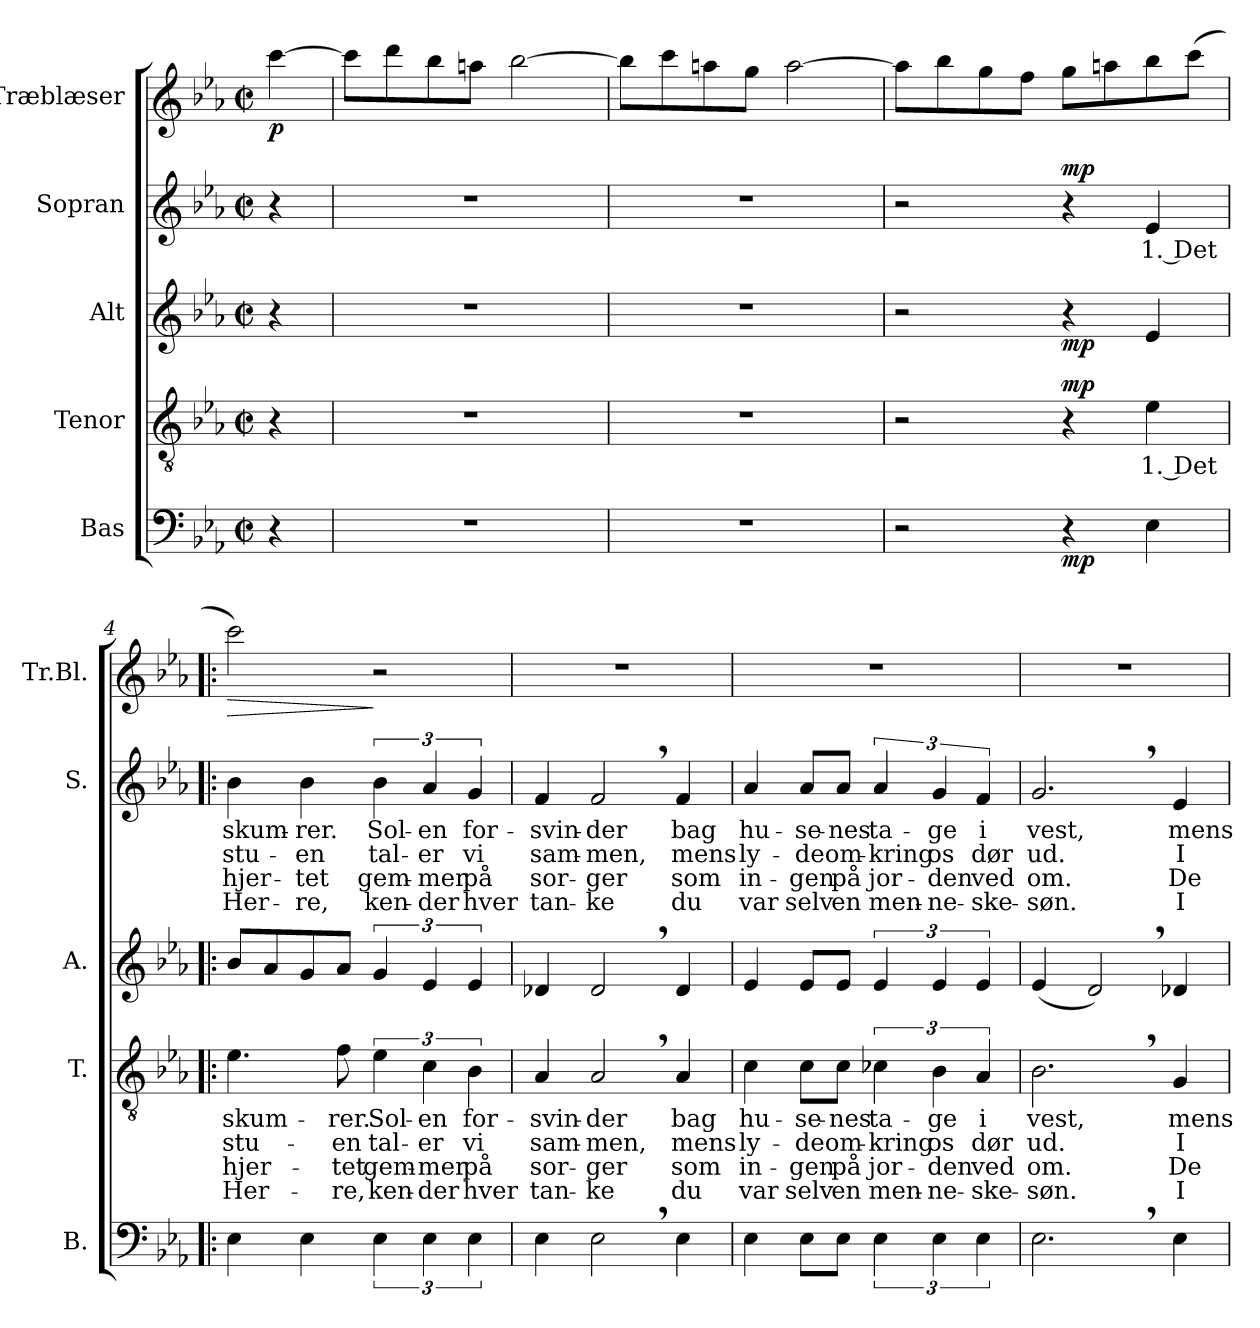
**kern	**dynam	**kern	**text	**text	**text	**text	**dynam	**kern	**dynam	**kern	**text	**text	**text	**text	**dynam	**kern	**dynam
*part5	*part5	*part4	*part4	*part4	*part4	*part4	*part4	*part3	*part3	*part2	*part2	*part2	*part2	*part2	*part2	*part1	*part1
*staff5	*staff5	*staff4	*staff4	*staff4	*staff4	*staff4	*staff4	*staff3	*staff3	*staff2	*staff2	*staff2	*staff2	*staff2	*staff2	*staff1	*staff1
*I"Bas	*	*I"Tenor	*	*	*	*	*	*I"Alt	*	*I"Sopran	*	*	*	*	*	*I"Træblæser	*
*I'B.	*	*I'T.	*	*	*	*	*	*I'A.	*	*I'S.	*	*	*	*	*	*I'Tr.Bl.	*
*clefF4	*	*clefGv2	*	*	*	*	*	*clefG2	*	*clefG2	*	*	*	*	*	*clefG2	*
*	*	*	*	*	*	*	*	*	*	*	*	*	*	*	*	*ITrd1c2	*
*k[b-e-a-]	*	*k[b-e-a-]	*	*	*	*	*	*k[b-e-a-]	*	*k[b-e-a-]	*	*	*	*	*	*k[b-e-a-d-g-]	*
*M2/2	*	*M2/2	*	*	*	*	*	*M2/2	*	*M2/2	*	*	*	*	*	*M2/2	*
*met(c|)	*	*met(c|)	*	*	*	*	*	*met(c|)	*	*met(c|)	*	*	*	*	*	*met(c|)	*
*MM65	*	*MM65	*	*	*	*	*	*MM65	*	*MM65	*	*	*	*	*	*MM65	*
=	=	=	=	=	=	=	=	=	=	=	=	=	=	=	=	=	=
!	!	!	!	!	!	!	!	!	!	!	!	!	!	!	!	!	!LO:DY:b
4r	.	4r	.	.	.	.	.	4r	.	4r	.	.	.	.	.	[4bb-!\	p
=1	=1	=1	=1	=1	=1	=1	=1	=1	=1	=1	=1	=1	=1	=1	=1	=1	=1
1r	.	1r	.	.	.	.	.	1r	.	1r	.	.	.	.	.	8bb-!\L]	.
.	.	.	.	.	.	.	.	.	.	.	.	.	.	.	.	8ccc!\	.
.	.	.	.	.	.	.	.	.	.	.	.	.	.	.	.	8aa-!\	.
.	.	.	.	.	.	.	.	.	.	.	.	.	.	.	.	8ggn!\J	.
.	.	.	.	.	.	.	.	.	.	.	.	.	.	.	.	[2aa-!\	.
=2	=2	=2	=2	=2	=2	=2	=2	=2	=2	=2	=2	=2	=2	=2	=2	=2	=2
1r	.	1r	.	.	.	.	.	1r	.	1r	.	.	.	.	.	8aa-!\L]	.
.	.	.	.	.	.	.	.	.	.	.	.	.	.	.	.	8bb-!\	.
.	.	.	.	.	.	.	.	.	.	.	.	.	.	.	.	8ggn!\	.
.	.	.	.	.	.	.	.	.	.	.	.	.	.	.	.	8ff!\J	.
.	.	.	.	.	.	.	.	.	.	.	.	.	.	.	.	[2gg!\	.
=3	=3	=3	=3	=3	=3	=3	=3	=3	=3	=3	=3	=3	=3	=3	=3	=3	=3
2r	.	2r	.	.	.	.	.	2r	.	2r	.	.	.	.	.	8gg!\L]	.
.	.	.	.	.	.	.	.	.	.	.	.	.	.	.	.	8aa-!\	.
.	.	.	.	.	.	.	.	.	.	.	.	.	.	.	.	8ff!\	.
.	.	.	.	.	.	.	.	.	.	.	.	.	.	.	.	8ee-!\J	.
!	!LO:DY:b	!	!	!	!	!	!LO:DY:b	!	!LO:DY:b	!	!	!	!	!	!LO:DY:b	!	!
4r	mp	4r	.	.	.	.	mp	4r	mp	4r	.	.	.	.	mp	8ff!\L	.
.	.	.	.	.	.	.	.	.	.	.	.	.	.	.	.	8ggn!\	.
!	!	!	!LO:LY:b	!	!	!	!	!	!	!	!LO:LY:b	!	!	!	!	!	!
4E-\	.	4e-\	1. Det	.	.	.	.	4e-/	.	4e-/	1. Det	.	.	.	.	8aa-!\	.
.	.	.	.	.	.	.	.	.	.	.	.	.	.	.	.	(>8bb-!\J	.
=4!|:	=4!|:	=4!|:	=4!|:	=4!|:	=4!|:	=4!|:	=4!|:	=4!|:	=4!|:	=4!|:	=4!|:	=4!|:	=4!|:	=4!|:	=4!|:	=4!|:	=4!|:
!	!	!	!LO:LY:b	!LO:LY:b	!LO:LY:b	!LO:LY:b	!	!	!	!	!LO:LY:b	!LO:LY:b	!LO:LY:b	!LO:LY:b	!	!	!LO:HP:b
4E-\	.	4.e-\	skum-	stu-	hjer-	Her-	.	8b-/L	.	4b-\	skum-	stu-	hjer-	Her-	.	2bb-!\)	>
.	.	.	.	.	.	.	.	8a-/	.	.	.	.	.	.	.	.	.
!	!	!	!	!	!	!	!	!	!	!	!LO:LY:b	!LO:LY:b	!LO:LY:b	!LO:LY:b	!	!	!
4E-\	.	.	.	.	.	.	.	8g/	.	4b-\	-rer.	-en	-tet	-re,	.	.	.
!	!	!	!LO:LY:b	!LO:LY:b	!LO:LY:b	!LO:LY:b	!	!	!	!	!	!	!	!	!	!	!
.	.	8f\	-rer.	-en	-tet	-re,	.	8a-/J	.	.	.	.	.	.	.	.	.
!	!	!	!LO:LY:b	!LO:LY:b	!LO:LY:b	!LO:LY:b	!	!	!	!	!LO:LY:b	!LO:LY:b	!LO:LY:b	!LO:LY:b	!	!	!
6E-\	.	6e-\	Sol-	tal-	gem-	ken-	.	6g/	.	6b-\	Sol-	tal-	gem-	ken-	.	2r	]
!	!	!	!LO:LY:b	!LO:LY:b	!LO:LY:b	!LO:LY:b	!	!	!	!	!LO:LY:b	!LO:LY:b	!LO:LY:b	!LO:LY:b	!	!	!
6E-\	.	6c\	-en	-er	-mer	-der	.	6e-/	.	6a-/	-en	-er	-mer	-der	.	.	.
!	!	!	!LO:LY:b	!LO:LY:b	!LO:LY:b	!LO:LY:b	!	!	!	!	!LO:LY:b	!LO:LY:b	!LO:LY:b	!LO:LY:b	!	!	!
6E-\	.	6B-\	for-	vi	på	hver	.	6e-/	.	6g/	for-	vi	på	hver	.	.	.
=5	=5	=5	=5	=5	=5	=5	=5	=5	=5	=5	=5	=5	=5	=5	=5	=5	=5
!	!	!	!LO:LY:b	!LO:LY:b	!LO:LY:b	!LO:LY:b	!	!	!	!	!LO:LY:b	!LO:LY:b	!LO:LY:b	!LO:LY:b	!	!	!
4E-\	.	4A-/	-svin-	sam-	sor-	tan-	.	4d-X/	.	4f/	-svin-	sam-	sor-	tan-	.	1r	.
!	!	!	!LO:LY:b	!LO:LY:b	!LO:LY:b	!LO:LY:b	!	!	!	!	!LO:LY:b	!LO:LY:b	!LO:LY:b	!LO:LY:b	!	!	!
2E-,\	.	2A-,/	-der	-men,	-ger	-ke	.	2d-,/	.	2f,/	-der	-men,	-ger	-ke	.	.	.
!	!	!	!LO:LY:b	!LO:LY:b	!LO:LY:b	!LO:LY:b	!	!	!	!	!LO:LY:b	!LO:LY:b	!LO:LY:b	!LO:LY:b	!	!	!
4E-\	.	4A-/	bag	mens	som	du	.	4d-/	.	4f/	bag	mens	som	du	.	.	.
!!LO:LB:g=z
=6	=6	=6	=6	=6	=6	=6	=6	=6	=6	=6	=6	=6	=6	=6	=6	=6	=6
!	!	!	!LO:LY:b	!LO:LY:b	!LO:LY:b	!LO:LY:b	!	!	!	!	!LO:LY:b	!LO:LY:b	!LO:LY:b	!LO:LY:b	!	!	!
4E-\	.	4c\	hu-	ly-	in-	var	.	4e-/	.	4a-/	hu-	ly-	in-	var	.	1r	.
!	!	!	!LO:LY:b	!LO:LY:b	!LO:LY:b	!LO:LY:b	!	!	!	!	!LO:LY:b	!LO:LY:b	!LO:LY:b	!LO:LY:b	!	!	!
8E-\L	.	8c\L	-se-	-de	-gen	selv	.	8e-/L	.	8a-/L	-se-	-de	-gen	selv	.	.	.
!	!	!	!LO:LY:b	!LO:LY:b	!LO:LY:b	!LO:LY:b	!	!	!	!	!LO:LY:b	!LO:LY:b	!LO:LY:b	!LO:LY:b	!	!	!
8E-\J	.	8c\J	-nes	om-	på	en	.	8e-/J	.	8a-/J	-nes	om-	på	en	.	.	.
!	!	!	!LO:LY:b	!LO:LY:b	!LO:LY:b	!LO:LY:b	!	!	!	!	!LO:LY:b	!LO:LY:b	!LO:LY:b	!LO:LY:b	!	!	!
6E-\	.	6c-X\	ta-	-kring	jor-	men-	.	6e-/	.	6a-/	ta-	-kring	jor-	men-	.	.	.
!	!	!	!LO:LY:b	!LO:LY:b	!LO:LY:b	!LO:LY:b	!	!	!	!	!LO:LY:b	!LO:LY:b	!LO:LY:b	!LO:LY:b	!	!	!
6E-\	.	6B-\	-ge	os	-den	-ne-	.	6e-/	.	6g/	-ge	os	-den	-ne-	.	.	.
!	!	!	!LO:LY:b	!LO:LY:b	!LO:LY:b	!LO:LY:b	!	!	!	!	!LO:LY:b	!LO:LY:b	!LO:LY:b	!LO:LY:b	!	!	!
6E-\	.	6A-/	i	dør	ved	-ske-	.	6e-/	.	6f/	i	dør	ved	-ske-	.	.	.
=7	=7	=7	=7	=7	=7	=7	=7	=7	=7	=7	=7	=7	=7	=7	=7	=7	=7
!	!	!	!LO:LY:b	!LO:LY:b	!LO:LY:b	!LO:LY:b	!	!	!	!	!LO:LY:b	!LO:LY:b	!LO:LY:b	!LO:LY:b	!	!	!
2.E-,\	.	2.B-,\	vest,	ud.	om.	-søn.	.	(<4e-/	.	2.g,/	vest,	ud.	om.	-søn.	.	1r	.
.	.	.	.	.	.	.	.	2d,/)	.	.	.	.	.	.	.	.	.
!	!	!	!LO:LY:b	!LO:LY:b	!LO:LY:b	!LO:LY:b	!	!	!	!	!LO:LY:b	!LO:LY:b	!LO:LY:b	!LO:LY:b	!	!	!
4E-\	.	4G/	mens	I	De	I	.	4d-X/	.	4e-/	mens	I	De	I	.	.	.
=	=	=	=	=	=	=	=	=	=	=	=	=	=	=	=	=	=
*-	*-	*-	*-	*-	*-	*-	*-	*-	*-	*-	*-	*-	*-	*-	*-	*-	*-
